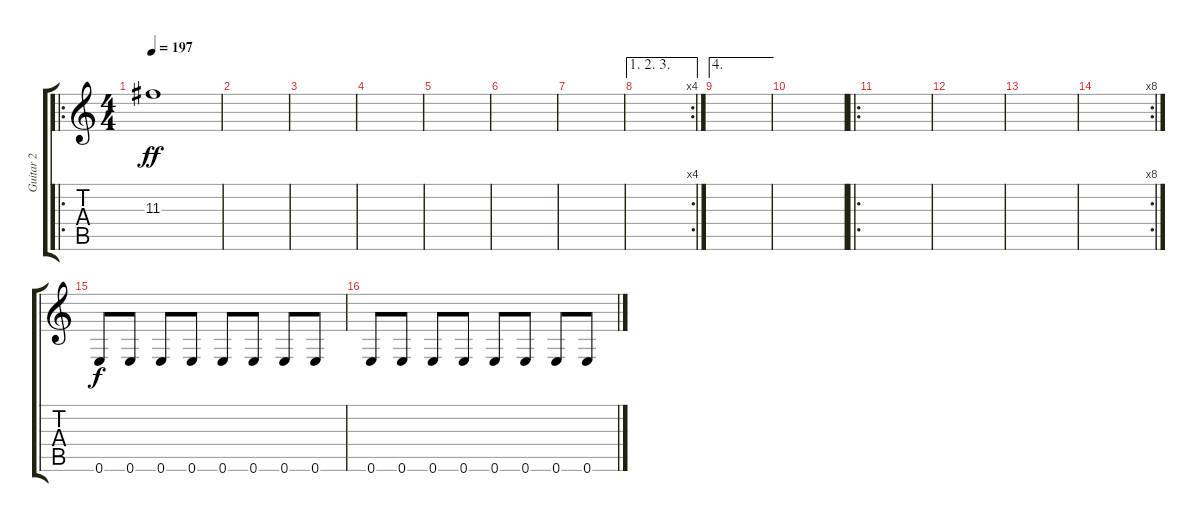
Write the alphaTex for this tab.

\track ("Guitar 2" "Guitar 2") {instrument overdrivenguitar}
\staff {score tabs}
\tuning (E4 B3 G3 D3 A2 E2) {hide}
\ro
\ts (4 4)
\tempo 197
\clef g2
\ks c
11.3.1{dy ff} |
|
|
|
|
|
|
\ae (1 2 3)
\rc 4
|
\ae 4
|
|
\ro
|
|
|
\rc 8
|
0.6.8{dy f} 0.6.8 0.6.8 0.6.8 0.6.8 0.6.8 0.6.8 0.6.8 |
0.6.8 0.6.8 0.6.8 0.6.8 0.6.8 0.6.8 0.6.8 0.6.8
